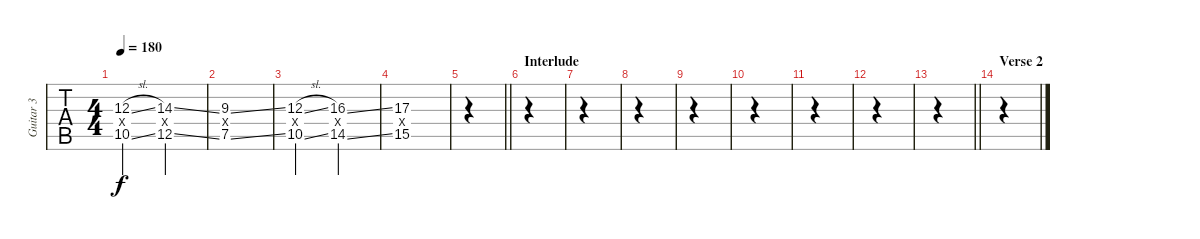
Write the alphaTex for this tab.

\track ("Guitar 3" "Guitar 3") {instrument overdrivenguitar}
\staff {tabs}
\tuning (E4 B3 G3 D3 A2 E2) {hide}
\ts (4 4)
\tempo 180
\clef g2
\ks c
(12.3{sl} 12.4{x} 10.5{sl}).2{dy f} (14.3{ss} 14.4{x} 12.5{ss}).2 |
(9.3{ss} 9.4{x} 7.5{ss}).1 |
(12.3{sl} 12.4{x} 10.5{sl}).2 (16.3{ss} 16.4{x} 14.5{ss}).2 |
(17.3 17.4{x} 15.5).1 |
\barLineRight lightlight
|
\section ("" "Interlude")
|
|
|
|
|
|
|
\barLineRight lightlight
|
\section ("" "Verse 2")
